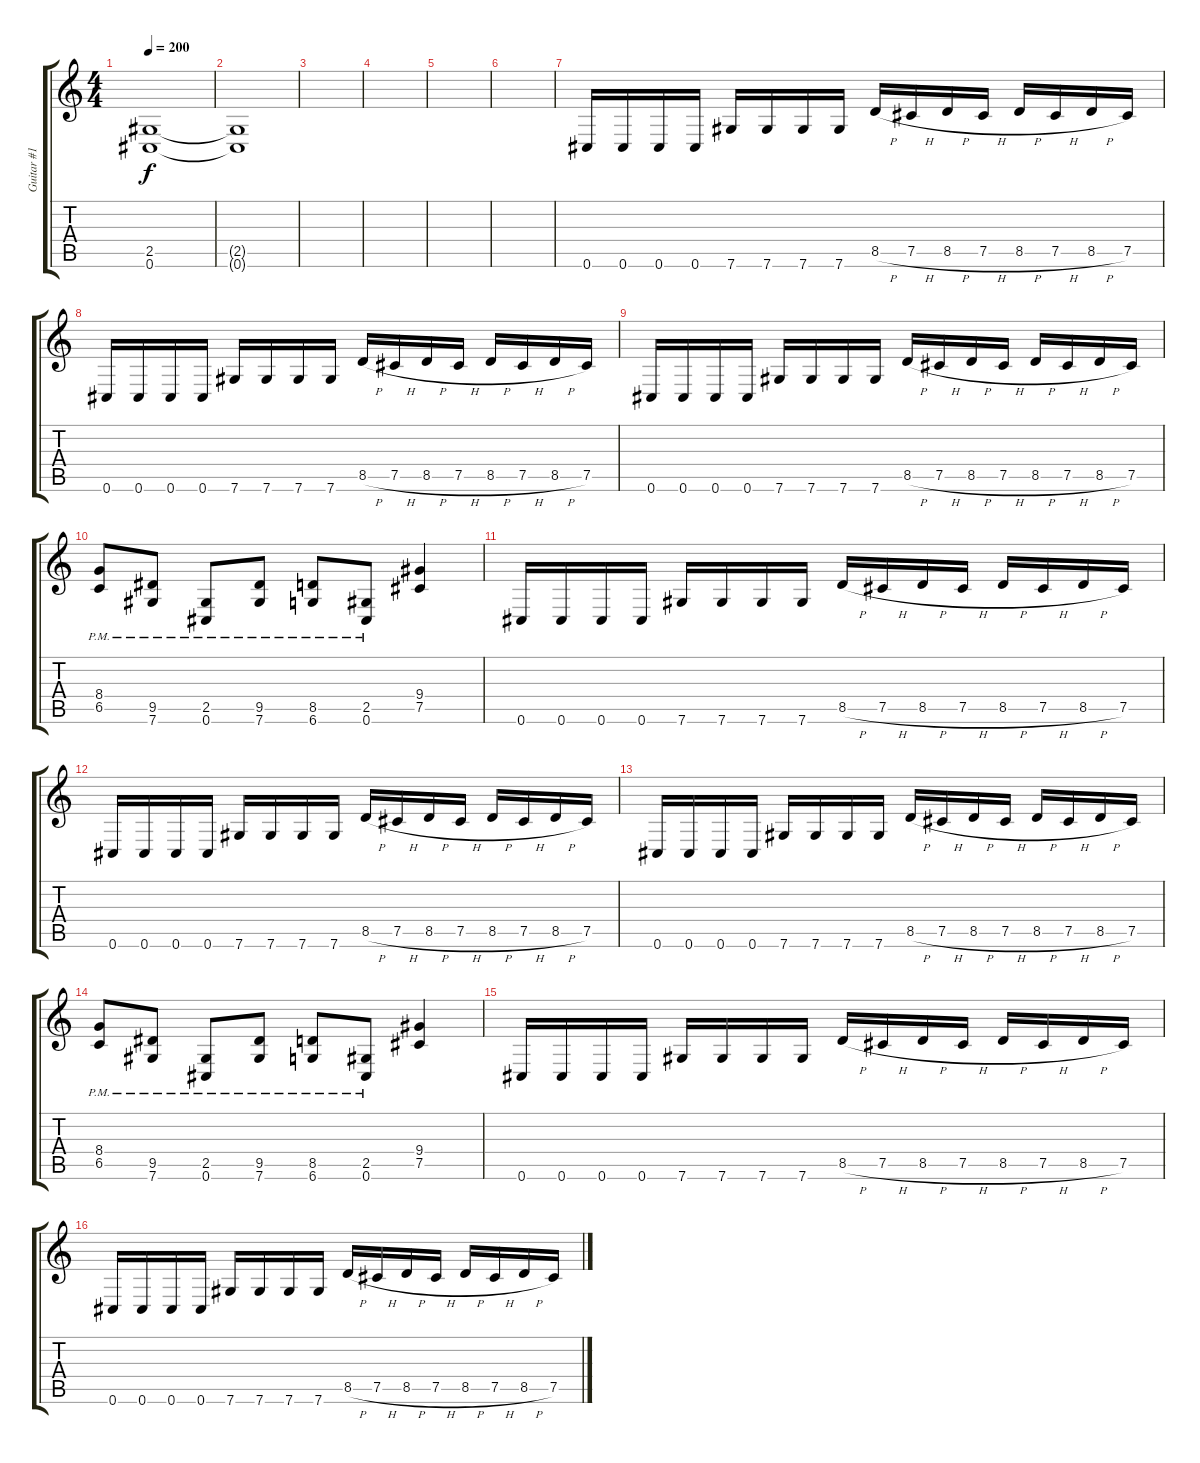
\track ("Guitar #1" "Guitar #1") {instrument distortionguitar}
\staff {score tabs}
\tuning (Db4 Ab3 E3 B2 Gb2 Db2) {hide}
\ts (4 4)
\tempo 200
\clef g2
\ks c
(2.5 0.6).1{dy f} |
(2.5{t} 0.6{t}).1 |
|
|
|
|
0.6.16 0.6.16 0.6.16 0.6.16 7.6.16 7.6.16 7.6.16 7.6.16 8.5{h}.16 7.5{h}.16 8.5{h}.16 7.5{h}.16 8.5{h}.16 7.5{h}.16 8.5{h}.16 7.5.16 |
0.6.16 0.6.16 0.6.16 0.6.16 7.6.16 7.6.16 7.6.16 7.6.16 8.5{h}.16 7.5{h}.16 8.5{h}.16 7.5{h}.16 8.5{h}.16 7.5{h}.16 8.5{h}.16 7.5.16 |
0.6.16 0.6.16 0.6.16 0.6.16 7.6.16 7.6.16 7.6.16 7.6.16 8.5{h}.16 7.5{h}.16 8.5{h}.16 7.5{h}.16 8.5{h}.16 7.5{h}.16 8.5{h}.16 7.5.16 |
(8.4{pm} 6.5).8 (9.5{pm} 7.6).8 (2.5{pm} 0.6).8 (9.5{pm} 7.6).8 (8.5{pm} 6.6).8 (2.5{pm} 0.6).8 (9.4 7.5).4 |
0.6.16 0.6.16 0.6.16 0.6.16 7.6.16 7.6.16 7.6.16 7.6.16 8.5{h}.16 7.5{h}.16 8.5{h}.16 7.5{h}.16 8.5{h}.16 7.5{h}.16 8.5{h}.16 7.5.16 |
0.6.16 0.6.16 0.6.16 0.6.16 7.6.16 7.6.16 7.6.16 7.6.16 8.5{h}.16 7.5{h}.16 8.5{h}.16 7.5{h}.16 8.5{h}.16 7.5{h}.16 8.5{h}.16 7.5.16 |
0.6.16 0.6.16 0.6.16 0.6.16 7.6.16 7.6.16 7.6.16 7.6.16 8.5{h}.16 7.5{h}.16 8.5{h}.16 7.5{h}.16 8.5{h}.16 7.5{h}.16 8.5{h}.16 7.5.16 |
(8.4{pm} 6.5).8 (9.5{pm} 7.6).8 (2.5{pm} 0.6).8 (9.5{pm} 7.6).8 (8.5{pm} 6.6).8 (2.5{pm} 0.6).8 (9.4 7.5).4 |
0.6.16 0.6.16 0.6.16 0.6.16 7.6.16 7.6.16 7.6.16 7.6.16 8.5{h}.16 7.5{h}.16 8.5{h}.16 7.5{h}.16 8.5{h}.16 7.5{h}.16 8.5{h}.16 7.5.16 |
0.6.16 0.6.16 0.6.16 0.6.16 7.6.16 7.6.16 7.6.16 7.6.16 8.5{h}.16 7.5{h}.16 8.5{h}.16 7.5{h}.16 8.5{h}.16 7.5{h}.16 8.5{h}.16 7.5.16
